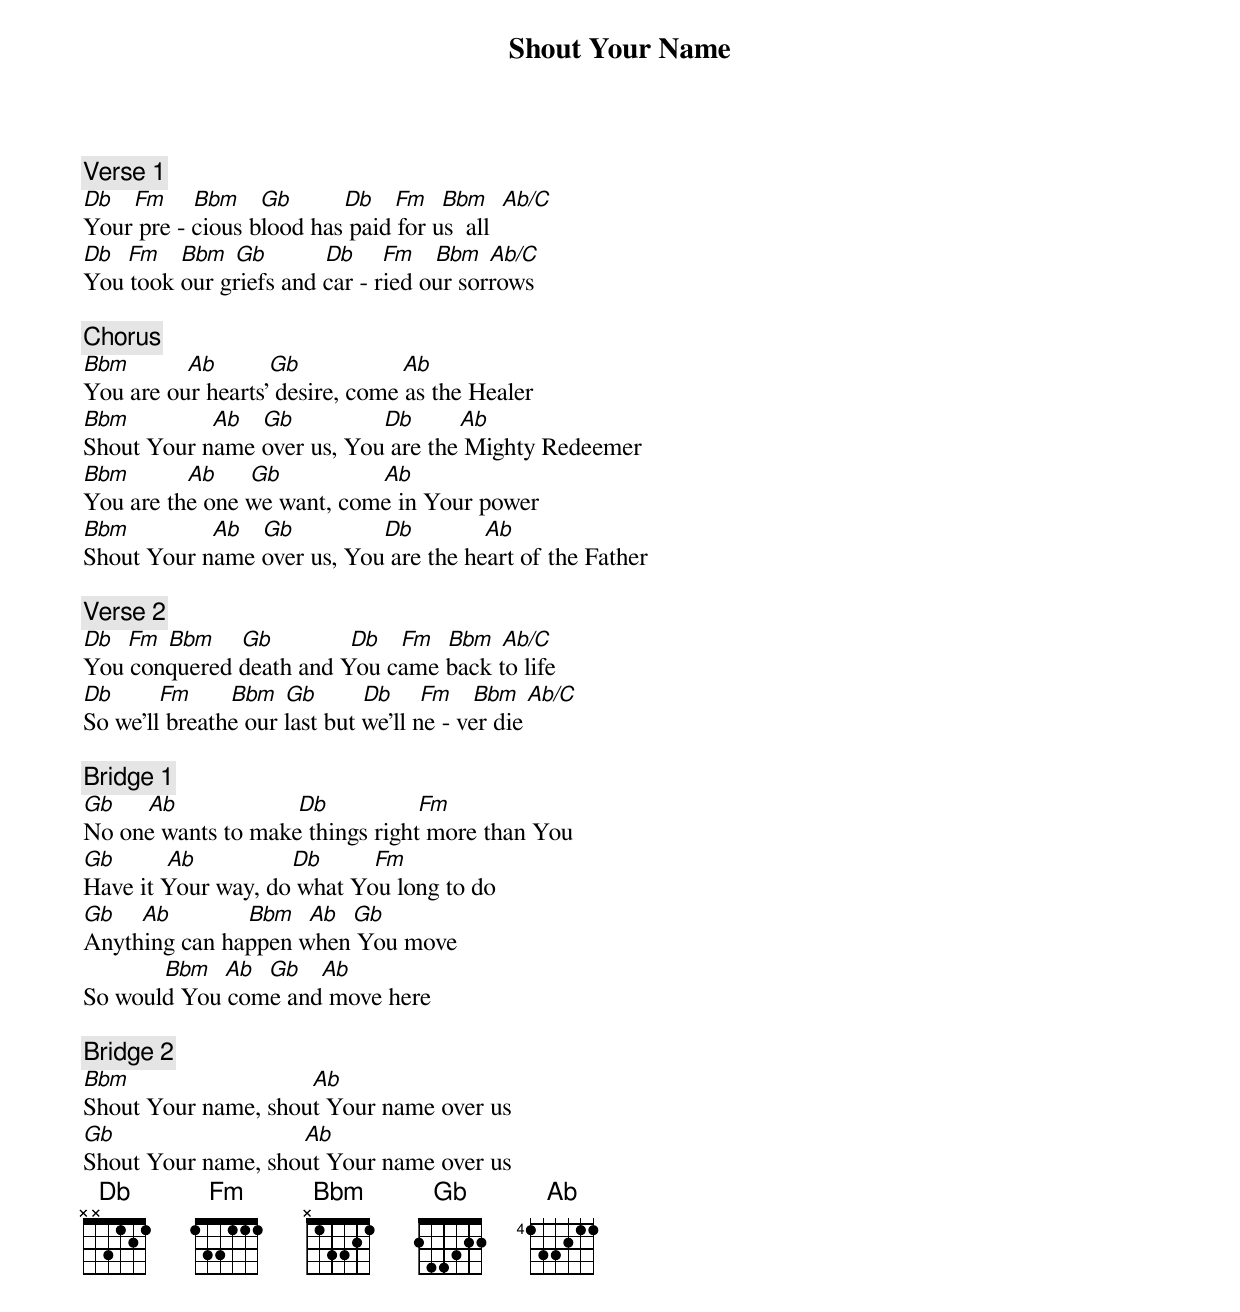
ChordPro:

{title: Shout Your Name}
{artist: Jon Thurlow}

{c: [Verse 1]}
[Db]   [Fm]    [Bbm]   [Gb]        [Db]   [Fm]  [Bbm]  [Ab/C]
Your pre - cious blood has paid for us  all
[Db]  [Fm]   [Bbm] [Gb]         [Db]    [Fm]   [Bbm] [Ab/C]
You took our griefs and car - ried our sorrows

{c: [Chorus]}
[Bbm]         [Ab]        [Gb]                [Ab]
You are our hearts’ desire, come as the Healer
[Bbm]             [Ab]   [Gb]              [Db]       [Ab]
Shout Your name over us, You are the Mighty Redeemer
[Bbm]         [Ab]     [Gb]                [Ab]
You are the one we want, come in Your power
[Bbm]             [Ab]   [Gb]              [Db]           [Ab]
Shout Your name over us, You are the heart of the Father

{c: [Verse 2]}
[Db]  [Fm] [Bbm]    [Gb]            [Db]   [Fm]  [Bbm] [Ab/C]
You conquered death and You came back to life
[Db]       [Fm]      [Bbm] [Gb]       [Db]    [Fm]   [Bbm] [Ab/C]
So we’ll breathe our last but we’ll ne - ver die

{c: [Bridge 1]}
[Gb]     [Ab]                   [Db]              [Fm]
No one wants to make things right more than You
[Gb]        [Ab]               [Db]        [Fm]
Have it Your way, do what You long to do
[Gb]    [Ab]            [Bbm]  [Ab]  [Gb]
Anything can happen when You move
             [Bbm]  [Ab]  [Gb]   [Ab]
So would You come and move here

{c: [Bridge 2]}
[Bbm]                             [Ab]
Shout Your name, shout Your name over us
[Gb]                              [Ab]
Shout Your name, shout Your name over us
